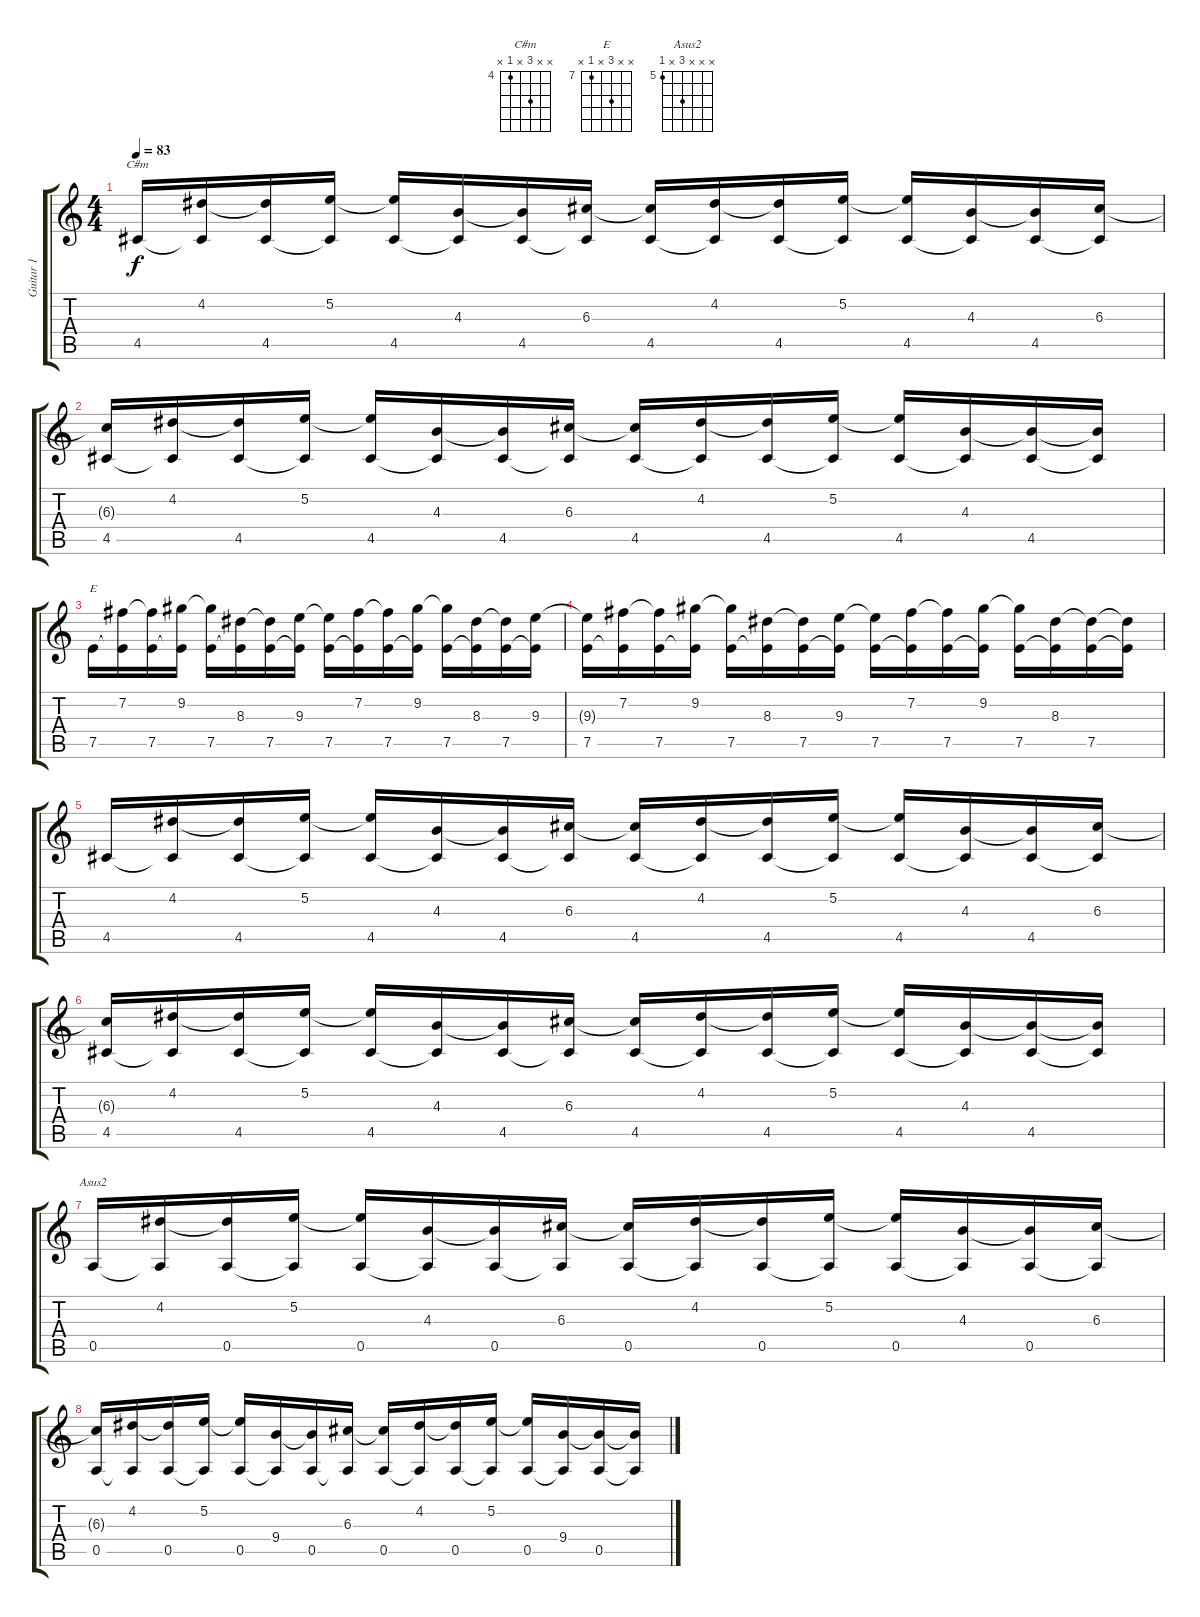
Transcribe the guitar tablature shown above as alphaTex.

\track ("Guitar 1" "Guitar 1") {instrument acousticguitarnylon}
\staff {score tabs}
\tuning (E4 B3 G3 D3 A2 E2) {hide}
\chord ("C#m" x x 6 x 4 x) {firstfret 4}
\chord ("E" x x 9 x 7 x) {firstfret 7}
\chord ("Asus2" x x x 7 x 5) {firstfret 5}
\ts (4 4)
\tempo 83
\clef g2
\ks c
4.5.16{ch "C#m" dy f} (4.2 4.5{t}).16 (4.2{t} 4.5).16 (5.2 4.5{t}).16 (5.2{t} 4.5).16 (4.3 4.5{t}).16 (4.3{t} 4.5).16 (6.3 4.5{t}).16 (6.3{t} 4.5).16 (4.2 4.5{t}).16 (4.2{t} 4.5).16 (5.2 4.5{t}).16 (5.2{t} 4.5).16 (4.3 4.5{t}).16 (4.3{t} 4.5).16 (6.3 4.5{t}).16 |
(6.3{t} 4.5).16 (4.2 4.5{t}).16 (4.2{t} 4.5).16 (5.2 4.5{t}).16 (5.2{t} 4.5).16 (4.3 4.5{t}).16 (4.3{t} 4.5).16 (6.3 4.5{t}).16 (6.3{t} 4.5).16 (4.2 4.5{t}).16 (4.2{t} 4.5).16 (5.2 4.5{t}).16 (5.2{t} 4.5).16 (4.3 4.5{t}).16 (4.3{t} 4.5).16 (4.3{t} 4.5{t}).16 |
7.5.16{ch "E"} (7.2 7.5{t}).16 (7.2{t} 7.5).16 (9.2 7.5{t}).16 (9.2{t} 7.5).16 (8.3 7.5{t}).16 (8.3{t} 7.5).16 (9.3 7.5{t}).16 (9.3{t} 7.5).16 (7.2 7.5{t}).16 (7.2{t} 7.5).16 (9.2 7.5{t}).16 (9.2{t} 7.5).16 (8.3 7.5{t}).16 (8.3{t} 7.5).16 (9.3 7.5{t}).16 |
(9.3{t} 7.5).16 (7.2 7.5{t}).16 (7.2{t} 7.5).16 (9.2 7.5{t}).16 (9.2{t} 7.5).16 (8.3 7.5{t}).16 (8.3{t} 7.5).16 (9.3 7.5{t}).16 (9.3{t} 7.5).16 (7.2 7.5{t}).16 (7.2{t} 7.5).16 (9.2 7.5{t}).16 (9.2{t} 7.5).16 (8.3 7.5{t}).16 (8.3{t} 7.5).16 (8.3{t} 7.5{t}).16 |
4.5.16 (4.2 4.5{t}).16 (4.2{t} 4.5).16 (5.2 4.5{t}).16 (5.2{t} 4.5).16 (4.3 4.5{t}).16 (4.3{t} 4.5).16 (6.3 4.5{t}).16 (6.3{t} 4.5).16 (4.2 4.5{t}).16 (4.2{t} 4.5).16 (5.2 4.5{t}).16 (5.2{t} 4.5).16 (4.3 4.5{t}).16 (4.3{t} 4.5).16 (6.3 4.5{t}).16 |
(6.3{t} 4.5).16 (4.2 4.5{t}).16 (4.2{t} 4.5).16 (5.2 4.5{t}).16 (5.2{t} 4.5).16 (4.3 4.5{t}).16 (4.3{t} 4.5).16 (6.3 4.5{t}).16 (6.3{t} 4.5).16 (4.2 4.5{t}).16 (4.2{t} 4.5).16 (5.2 4.5{t}).16 (5.2{t} 4.5).16 (4.3 4.5{t}).16 (4.3{t} 4.5).16 (4.3{t} 4.5{t}).16 |
0.5.16{ch "Asus2"} (4.2 0.5{t}).16 (4.2{t} 0.5).16 (5.2 0.5{t}).16 (5.2{t} 0.5).16 (4.3 0.5{t}).16 (4.3{t} 0.5).16 (6.3 0.5{t}).16 (6.3{t} 0.5).16 (4.2 0.5{t}).16 (4.2{t} 0.5).16 (5.2 0.5{t}).16 (5.2{t} 0.5).16 (4.3 0.5{t}).16 (4.3{t} 0.5).16 (6.3 0.5{t}).16 |
(6.3{t} 0.5).16 (4.2 0.5{t}).16 (4.2{t} 0.5).16 (5.2 0.5{t}).16 (5.2{t} 0.5).16 (9.4 0.5{t}).16 (9.4{t} 0.5).16 (6.3 0.5{t}).16 (6.3{t} 0.5).16 (4.2 0.5{t}).16 (4.2{t} 0.5).16 (5.2 0.5{t}).16 (5.2{t} 0.5).16 (9.4 0.5{t}).16 (9.4{t} 0.5).16 (9.4{t} 0.5{t}).16
